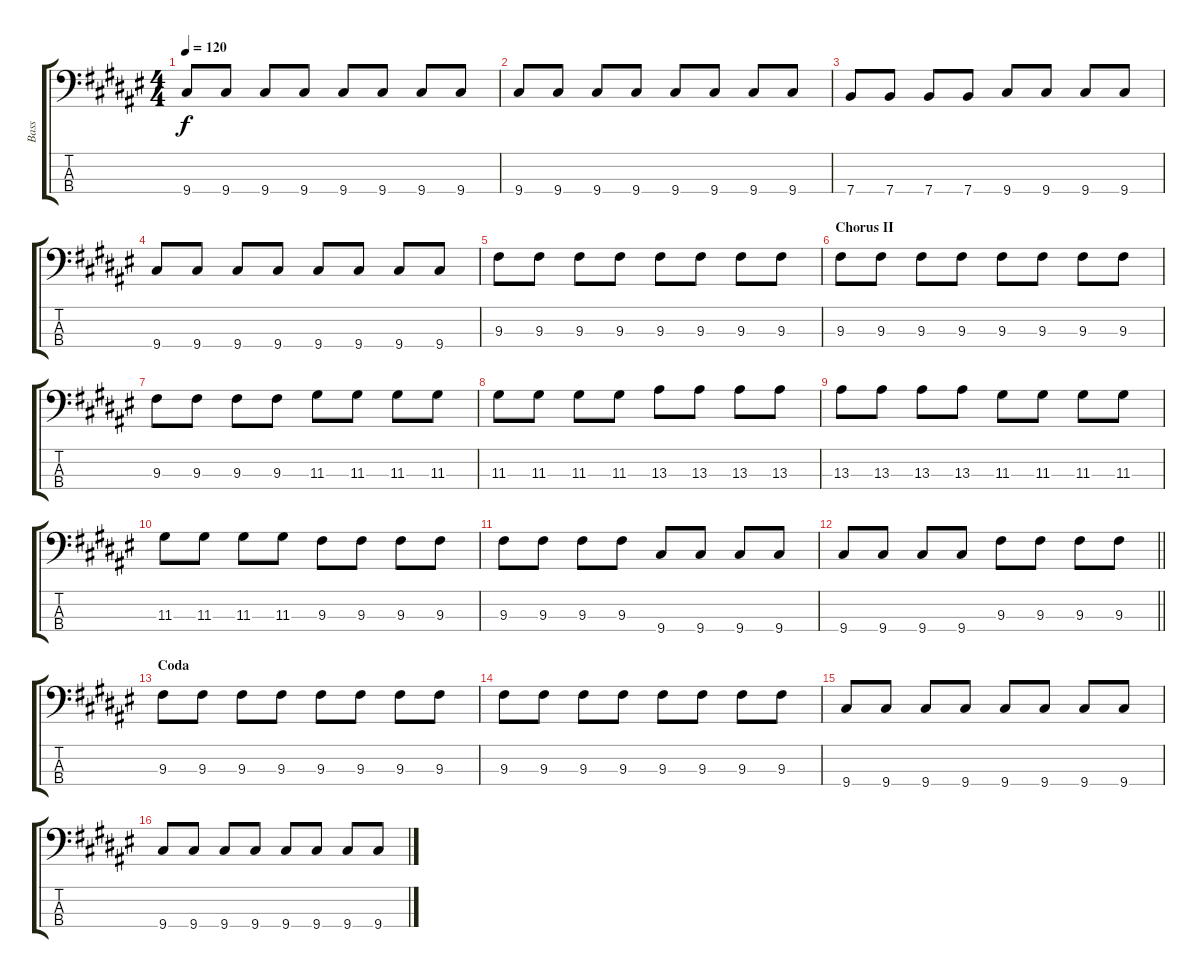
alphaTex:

\track ("Bass" "Bass") {instrument electricbassfinger}
\staff {score tabs}
\tuning (G2 D2 A1 E1) {hide}
\ts (4 4)
\tempo 120
\clef f4
\ks f#
9.4.8{dy f} 9.4.8 9.4.8 9.4.8 9.4.8 9.4.8 9.4.8 9.4.8 |
9.4.8 9.4.8 9.4.8 9.4.8 9.4.8 9.4.8 9.4.8 9.4.8 |
7.4.8 7.4.8 7.4.8 7.4.8 9.4.8 9.4.8 9.4.8 9.4.8 |
9.4.8 9.4.8 9.4.8 9.4.8 9.4.8 9.4.8 9.4.8 9.4.8 |
9.3.8 9.3.8 9.3.8 9.3.8 9.3.8 9.3.8 9.3.8 9.3.8 |
\section ("" "Chorus II")
9.3.8 9.3.8 9.3.8 9.3.8 9.3.8 9.3.8 9.3.8 9.3.8 |
9.3.8 9.3.8 9.3.8 9.3.8 11.3.8 11.3.8 11.3.8 11.3.8 |
11.3.8 11.3.8 11.3.8 11.3.8 13.3.8 13.3.8 13.3.8 13.3.8 |
13.3.8 13.3.8 13.3.8 13.3.8 11.3.8 11.3.8 11.3.8 11.3.8 |
11.3.8 11.3.8 11.3.8 11.3.8 9.3.8 9.3.8 9.3.8 9.3.8 |
9.3.8 9.3.8 9.3.8 9.3.8 9.4.8 9.4.8 9.4.8 9.4.8 |
\barLineRight lightlight
9.4.8 9.4.8 9.4.8 9.4.8 9.3.8 9.3.8 9.3.8 9.3.8 |
\section ("" "Coda")
9.3.8 9.3.8 9.3.8 9.3.8 9.3.8 9.3.8 9.3.8 9.3.8 |
9.3.8 9.3.8 9.3.8 9.3.8 9.3.8 9.3.8 9.3.8 9.3.8 |
9.4.8 9.4.8 9.4.8 9.4.8 9.4.8 9.4.8 9.4.8 9.4.8 |
9.4.8 9.4.8 9.4.8 9.4.8 9.4.8 9.4.8 9.4.8 9.4.8
